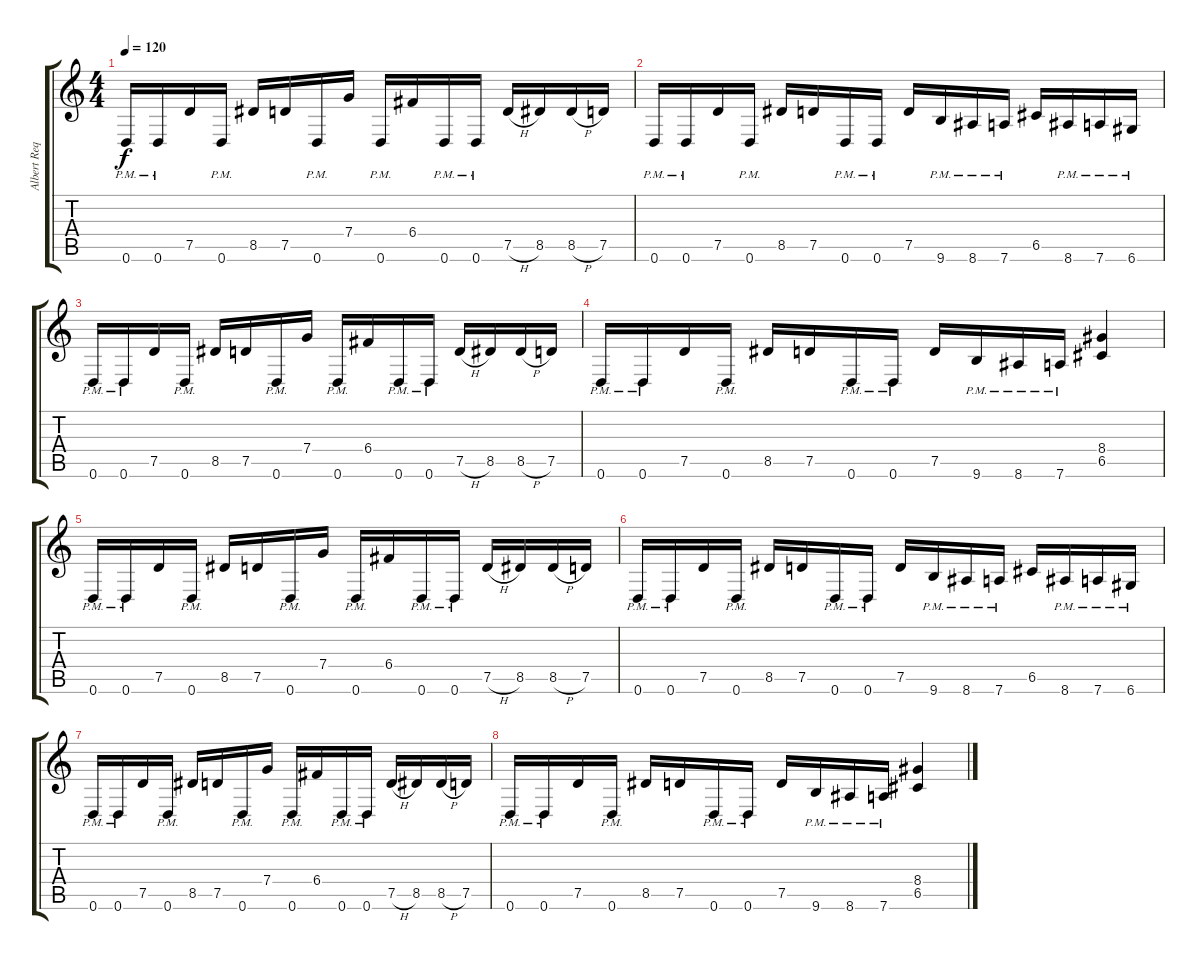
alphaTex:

\track ("Albert Requena" "Albert Req") {instrument distortionguitar}
\staff {score tabs}
\tuning (D4 A3 F3 C3 G2 D2) {hide}
\ts (4 4)
\tempo 120
\clef g2
\ks c
0.6{pm}.16{dy f} 0.6{pm}.16 7.5.16 0.6{pm}.16 8.5.16 7.5.16 0.6{pm}.16 7.4.16 0.6{pm}.16 6.4.16 0.6{pm}.16 0.6{pm}.16 7.5{h}.16 8.5.16 8.5{h}.16 7.5.16 |
0.6{pm}.16 0.6{pm}.16 7.5.16 0.6{pm}.16 8.5.16 7.5.16 0.6{pm}.16 0.6{pm}.16 7.5.16 9.6{pm}.16 8.6{pm}.16 7.6{pm}.16 6.5.16 8.6{pm}.16 7.6{pm}.16 6.6{pm}.16 |
0.6{pm}.16 0.6{pm}.16 7.5.16 0.6{pm}.16 8.5.16 7.5.16 0.6{pm}.16 7.4.16 0.6{pm}.16 6.4.16 0.6{pm}.16 0.6{pm}.16 7.5{h}.16 8.5.16 8.5{h}.16 7.5.16 |
0.6{pm}.16 0.6{pm}.16 7.5.16 0.6{pm}.16 8.5.16 7.5.16 0.6{pm}.16 0.6{pm}.16 7.5.16 9.6{pm}.16 8.6{pm}.16 7.6{pm}.16 (8.4 6.5).4 |
0.6{pm}.16 0.6{pm}.16 7.5.16 0.6{pm}.16 8.5.16 7.5.16 0.6{pm}.16 7.4.16 0.6{pm}.16 6.4.16 0.6{pm}.16 0.6{pm}.16 7.5{h}.16 8.5.16 8.5{h}.16 7.5.16 |
0.6{pm}.16 0.6{pm}.16 7.5.16 0.6{pm}.16 8.5.16 7.5.16 0.6{pm}.16 0.6{pm}.16 7.5.16 9.6{pm}.16 8.6{pm}.16 7.6{pm}.16 6.5.16 8.6{pm}.16 7.6{pm}.16 6.6{pm}.16 |
0.6{pm}.16 0.6{pm}.16 7.5.16 0.6{pm}.16 8.5.16 7.5.16 0.6{pm}.16 7.4.16 0.6{pm}.16 6.4.16 0.6{pm}.16 0.6{pm}.16 7.5{h}.16 8.5.16 8.5{h}.16 7.5.16 |
0.6{pm}.16 0.6{pm}.16 7.5.16 0.6{pm}.16 8.5.16 7.5.16 0.6{pm}.16 0.6{pm}.16 7.5.16 9.6{pm}.16 8.6{pm}.16 7.6{pm}.16 (8.4 6.5).4
